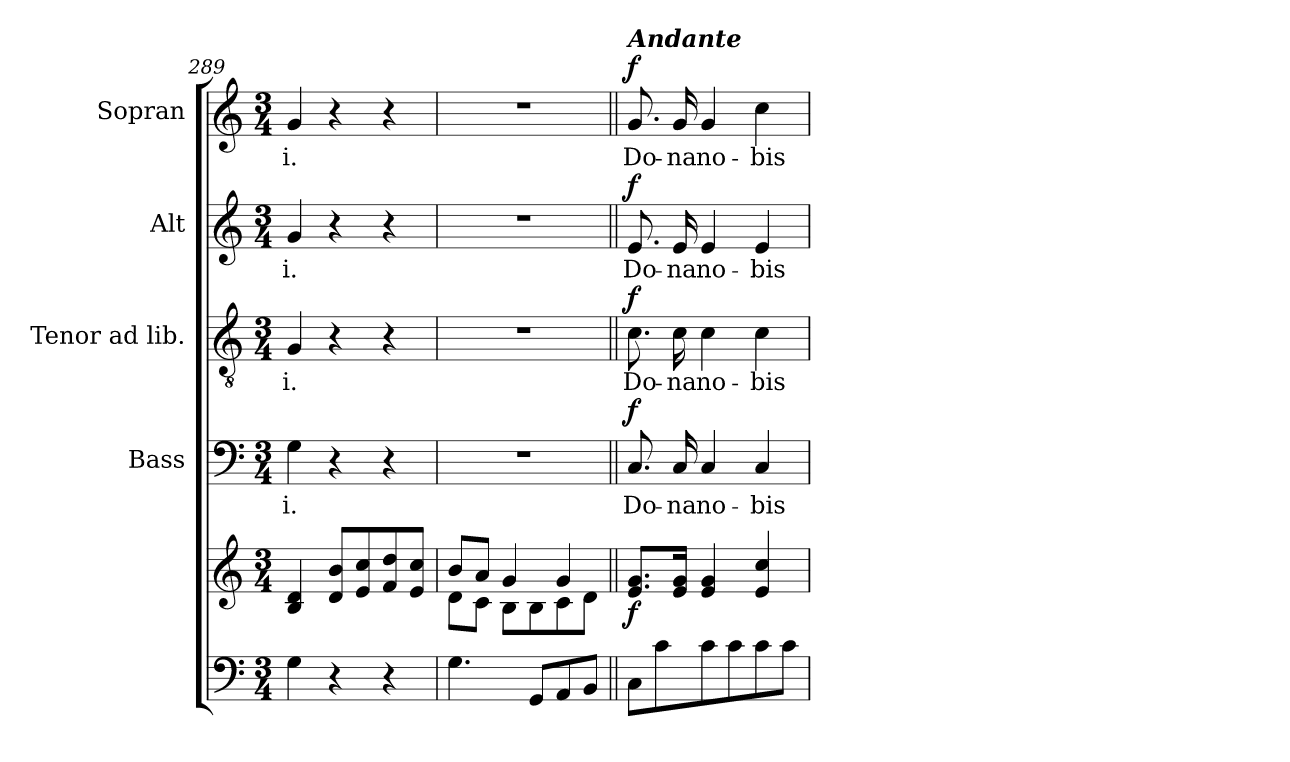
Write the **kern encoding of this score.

**kern	**kern	**dynam	**kern	**text	**dynam	**kern	**text	**dynam	**kern	**text	**dynam	**kern	**text	**dynam
*part5	*part5	*part5	*part4	*part4	*part4	*part3	*part3	*part3	*part2	*part2	*part2	*part1	*part1	*part1
*staff6	*staff5	*staff5/6	*staff4	*staff4	*staff4	*staff3	*staff3	*staff3	*staff2	*staff2	*staff2	*staff1	*staff1	*staff1
*	*	*	*I"Bass	*	*	*I"Tenor ad lib.	*	*	*I"Alt	*	*	*I"Sopran	*	*
*	*	*	*I'B.	*	*	*I'T.	*	*	*I'A.	*	*	*I'S.	*	*
*clefF4	*clefG2	*	*clefF4	*	*	*clefGv2	*	*	*clefG2	*	*	*clefG2	*	*
*k[]	*k[]	*	*k[]	*	*	*k[]	*	*	*k[]	*	*	*k[]	*	*
*C:	*C:	*	*C:	*	*	*C:	*	*	*C:	*	*	*C:	*	*
*M3/4	*M3/4	*	*M3/4	*	*	*M3/4	*	*	*M3/4	*	*	*M3/4	*	*
=289	=289	=289	=289	=289	=289	=289	=289	=289	=289	=289	=289	=289	=289	=289
!	!	!	!	!LO:LY:b	!	!	!LO:LY:b	!	!	!LO:LY:b	!	!	!LO:LY:b	!
4G\	4B/ 4d/	.	4G\	-i.	.	4G/	-i.	.	4g/	-i.	.	4g/	-i.	.
4r	8d/ 8b/L	.	4r	.	.	4r	.	.	4r	.	.	4r	.	.
.	8e/ 8cc/	.	.	.	.	.	.	.	.	.	.	.	.	.
4r	8f/ 8dd/	.	4r	.	.	4r	.	.	4r	.	.	4r	.	.
.	8e/ 8cc/J	.	.	.	.	.	.	.	.	.	.	.	.	.
=290	=290	=290	=290	=290	=290	=290	=290	=290	=290	=290	=290	=290	=290	=290
*	*^	*	*	*	*	*	*	*	*	*	*	*	*	*
4.G\	8b/L	8d\L	.	2.r	.	.	2.r	.	.	2.r	.	.	2.r	.	.
.	8a/J	8c\J	.	.	.	.	.	.	.	.	.	.	.	.	.
.	4g/	8B\L	.	.	.	.	.	.	.	.	.	.	.	.	.
8GG/L	.	8B\	.	.	.	.	.	.	.	.	.	.	.	.	.
8AA/	4g/	8c\	.	.	.	.	.	.	.	.	.	.	.	.	.
8BB/J	.	8d\J	.	.	.	.	.	.	.	.	.	.	.	.	.
!!LO:PB:g=z
=291||	=291||	=291||	=291||	=291||	=291||	=291||	=291||	=291||	=291||	=291||	=291||	=291||	=291||	=291||	=291||
!	!	!	!	!	!	!	!	!	!	!	!	!	!LO:TX:a:Bi:t=Andante	!	!
!	!	!	!LO:DY:b	!	!LO:LY:b	!LO:DY:a	!	!LO:LY:b	!LO:DY:a	!	!LO:LY:b	!LO:DY:a	!	!LO:LY:b	!LO:DY:a
*	*v	*v	*	*	*	*	*	*	*	*	*	*	*	*	*
8C\L	8.e/ 8.g/L	f	8.C/	Do-	f	8.c\	Do-	f	8.e/	Do-	f	8.g/	Do-	f
8c\	.	.	.	.	.	.	.	.	.	.	.	.	.	.
!	!	!	!	!LO:LY:b	!	!	!LO:LY:b	!	!	!LO:LY:b	!	!	!LO:LY:b	!
.	16e/ 16g/Jk	.	16C/	-na	.	16c\	-na	.	16e/	-na	.	16g/	-na	.
!	!	!	!	!LO:LY:b	!	!	!LO:LY:b	!	!	!LO:LY:b	!	!	!LO:LY:b	!
8c\	4e/ 4g/	.	4C/	no-	.	4c\	no-	.	4e/	no-	.	4g/	no-	.
8c\	.	.	.	.	.	.	.	.	.	.	.	.	.	.
!	!	!	!	!LO:LY:b	!	!	!LO:LY:b	!	!	!LO:LY:b	!	!	!LO:LY:b	!
8c\	4e/ 4cc/	.	4C/	-bis	.	4c\	-bis	.	4e/	-bis	.	4cc\	-bis	.
8c\J	.	.	.	.	.	.	.	.	.	.	.	.	.	.
=	=	=	=	=	=	=	=	=	=	=	=	=	=	=
*-	*-	*-	*-	*-	*-	*-	*-	*-	*-	*-	*-	*-	*-	*-
